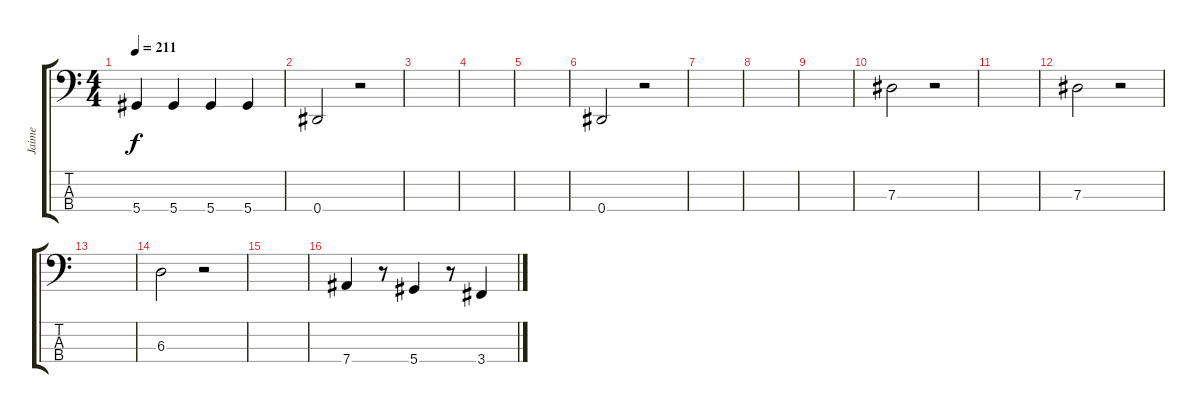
\track ("Jaime" "Jaime") {instrument electricbassfinger}
\staff {score tabs}
\tuning (Gb2 Db2 Ab1 Eb1) {hide}
\ts (4 4)
\tempo 211
\clef f4
\ks c
5.4.4{dy f} 5.4.4 5.4.4 5.4.4 |
0.4.2 r.2 |
|
|
|
0.4.2 r.2 |
|
|
|
7.3.2 r.2 |
|
7.3.2 r.2 |
|
6.3.2 r.2 |
|
7.4.4 r.8 5.4.4 r.8 3.4.4
